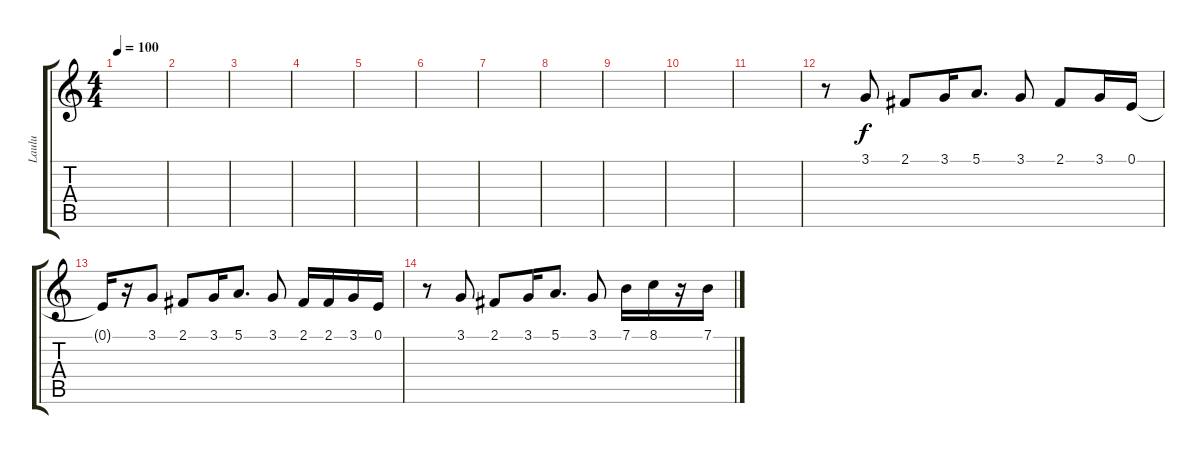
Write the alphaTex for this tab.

\track ("Laulu" "Laulu") {instrument lead6voice}
\staff {score tabs}
\tuning (E4 B3 G3 D3 A2 E2) {hide}
\ts (4 4)
\tempo 100
\clef g2
\ks c
|
|
|
|
|
|
|
|
|
|
|
r.8 3.1.8 2.1.8 3.1.16 5.1.8{d} 3.1.8 2.1.8 3.1.16 0.1.16 |
0.1{t}.16 r.16 3.1.8 2.1.8 3.1.16 5.1.8{d} 3.1.8 2.1.16 2.1.16 3.1.16 0.1.16 |
r.8 3.1.8 2.1.8 3.1.16 5.1.8{d} 3.1.8 7.1.16 8.1.16 r.16 7.1.16
